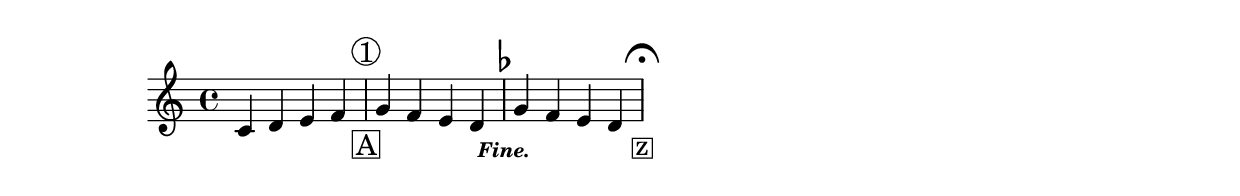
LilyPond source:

%% DO NOT EDIT this file manually; it is automatically
%% generated from LSR http://lsr.dsi.unimi.it
%% Make any changes in LSR itself, or in Documentation/snippets/new/ ,
%% and then run scripts/auxiliar/makelsr.py
%%
%% This file is in the public domain.
\version "2.14.2"

\header {
  lsrtags = "editorial-annotations, expressive-marks, staff-notation, tweaks-and-overrides"

  texidoc = "
This method prints two 'rehearsal marks', one on top of the other. It
shifts the lower rehearsal mark below the staff and then adds padding
above it in order to place the upper rehearsal mark above the staff.

By adjusting the extra-offset and baseline-skip values you can increase
or decrease the overall space between the rehearsal mark and the staff.

Because nearly every type of glyph or string can be made to behave like
a rehearsal mark it is possible to centre those above and below a bar
line.

Adding the appropriate 'break visibility' as shown in snippet 1 will
allow you to position two marks at the end of a line as well.

Note: Method 1 is less complex than Method 2 but does not really allow
for fine tuning of placement of one of the rehearsal marks without
affecting the other.  It may also give some problems with vertical
spacing, since using @code{extra-offset} does not change the bounding
box of the mark from its original value.



"
  doctitle = "How to print two rehearsal marks above and below the same barline (method 1)"
} % begin verbatim


\relative c'{
    c d e f |
    \once \override Score.RehearsalMark #'extra-offset = #'(0 . -8.5)
    \once \override Score.RehearsalMark #'baseline-skip = #9
    \mark \markup \center-column { \circle 1 \box A }
    g f e d |
    \once \override Score.RehearsalMark #'extra-offset = #'(0 . -8.5)
    \once \override Score.RehearsalMark #'baseline-skip = #9
    \mark \markup \center-column { \flat { \bold \small \italic Fine. } }
    g f e d |
    \once \override Score.RehearsalMark #'extra-offset = #'(0 . -8.5)
    \once \override Score.RehearsalMark #'baseline-skip = #9
    \override Score.RehearsalMark #'break-visibility = #begin-of-line-invisible
    \mark \markup \center-column { \musicglyph #"scripts.ufermata" \box z }
}
